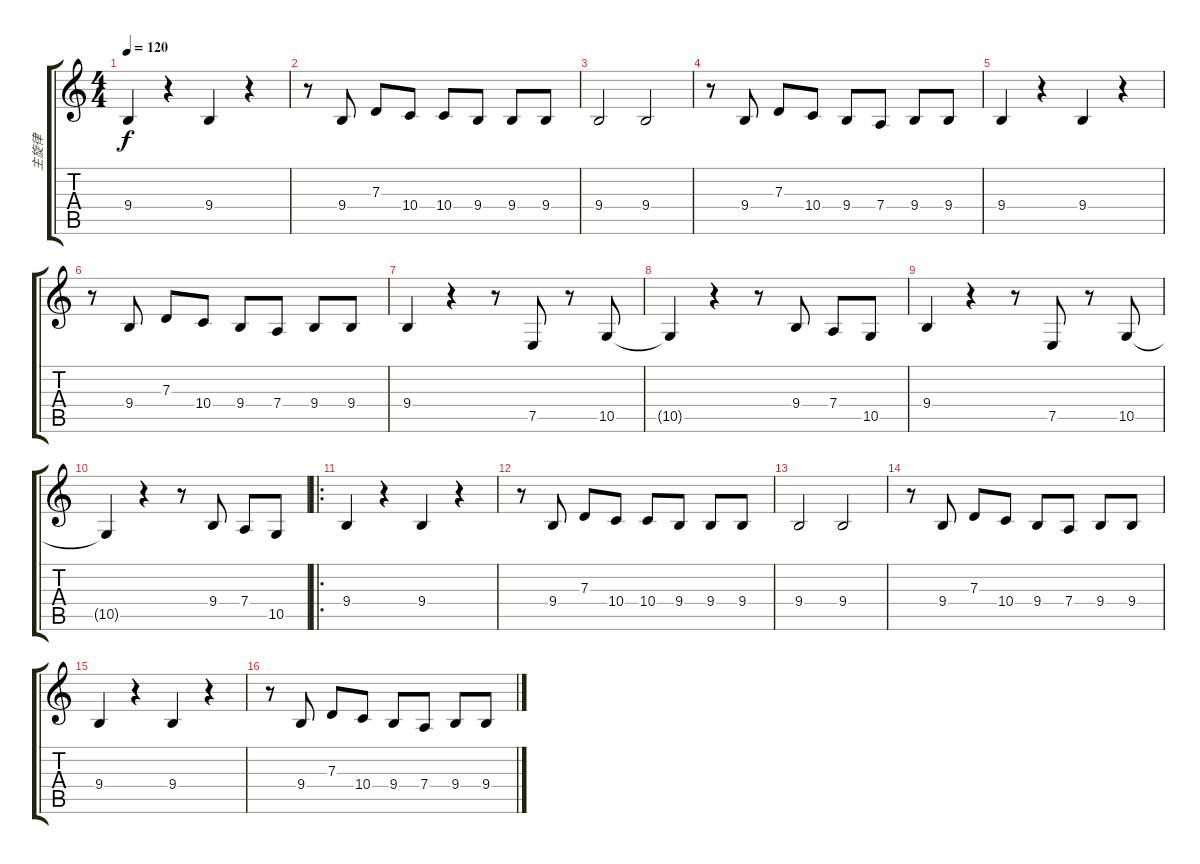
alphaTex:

\track ("主旋律" "主旋律") {instrument flute}
\staff {score tabs}
\tuning (E4 B3 G3 D3 A2 E2) {hide}
\ts (4 4)
\tempo 120
\clef g2
\ks c
9.4.4{dy f} r.4 9.4.4 r.4 |
r.8 9.4.8 7.3.8 10.4.8 10.4.8 9.4.8 9.4.8 9.4.8 |
9.4.2 9.4.2 |
r.8 9.4.8 7.3.8 10.4.8 9.4.8 7.4.8 9.4.8 9.4.8 |
9.4.4 r.4 9.4.4 r.4 |
r.8 9.4.8 7.3.8 10.4.8 9.4.8 7.4.8 9.4.8 9.4.8 |
9.4.4 r.4 r.8 7.5.8 r.8 10.5.8 |
10.5{t}.4 r.4 r.8 9.4.8 7.4.8 10.5.8 |
9.4.4 r.4 r.8 7.5.8 r.8 10.5.8 |
10.5{t}.4 r.4 r.8 9.4.8 7.4.8 10.5.8 |
\ro
9.4.4 r.4 9.4.4 r.4 |
r.8 9.4.8 7.3.8 10.4.8 10.4.8 9.4.8 9.4.8 9.4.8 |
9.4.2 9.4.2 |
r.8 9.4.8 7.3.8 10.4.8 9.4.8 7.4.8 9.4.8 9.4.8 |
9.4.4 r.4 9.4.4 r.4 |
r.8 9.4.8 7.3.8 10.4.8 9.4.8 7.4.8 9.4.8 9.4.8
